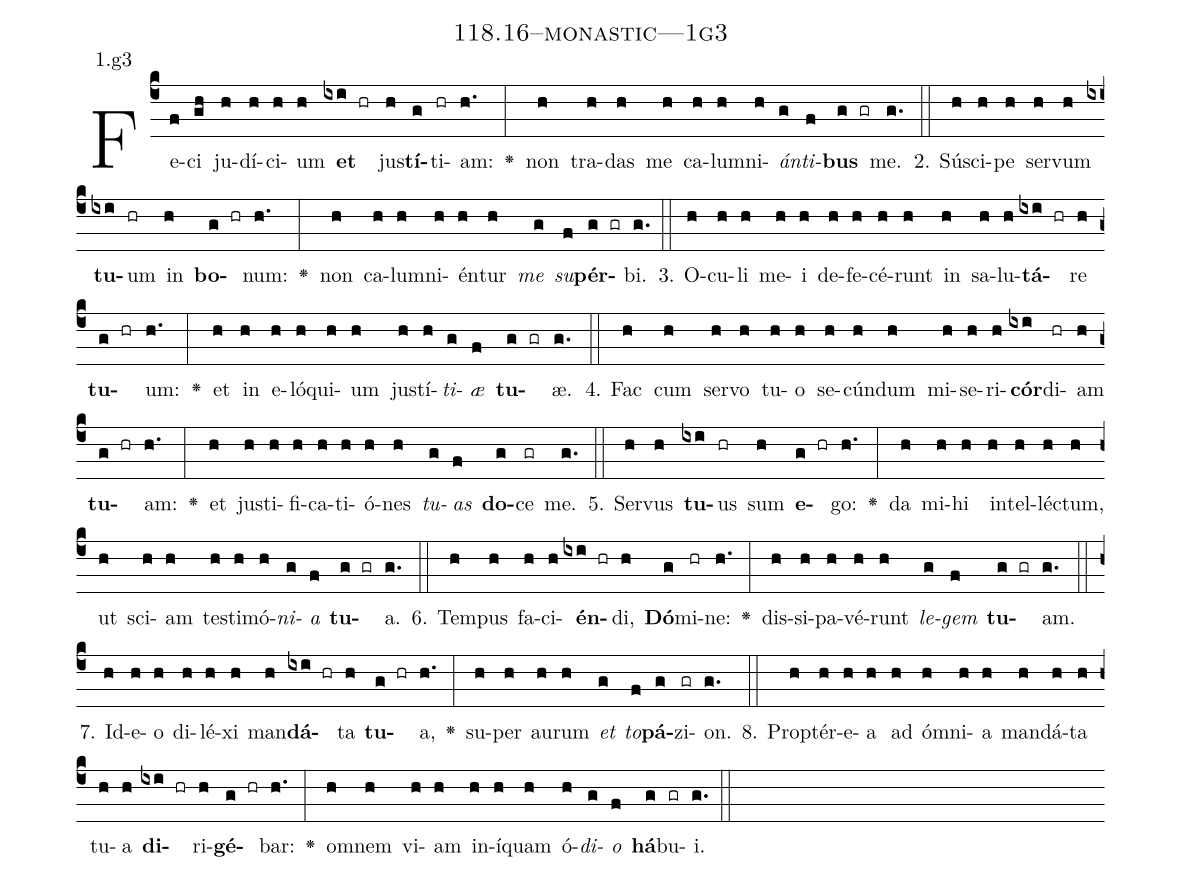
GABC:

name: 118.16--monastic---1g3;
annotation: 1.g3;
%%
(c4)Fe(f)ci(gh) ju(h)dí(h)ci(h)um(h) <b>et</b>(ixi hr) jus(h)<b>tí</b>(g)ti(hr)am:(h.) <v>\greheightstar</v>(:) non(h) tra(h)das(h) me(h) ca(h)lum(h)ni(h)<i>án</i>(g)<i>ti</i>(f)<b>bus</b>(g gr) me.(g.) (::)
2. Sú(h)sci(h)pe(h) ser(h)vum(h) <b>tu</b>(ixi)um(hr) in(h) <b>bo</b>(g hr)num:(h.) <v>\greheightstar</v>(:) non(h) ca(h)lum(h)ni(h)én(h)tur(h) <i>me</i>(g) <i>su</i>(f)<b>pér</b>(g gr)bi.(g.) (::)
3. O(h)cu(h)li(h) me(h)i(h) de(h)fe(h)cé(h)runt(h) in(h) sa(h)lu(h)<b>tá</b>(ixi hr)re(h) <b>tu</b>(g hr)um:(h.) <v>\greheightstar</v>(:) et(h) in(h) e(h)ló(h)qui(h)um(h) jus(h)tí(h)<i>ti</i>(g)<i>æ</i>(f) <b>tu</b>(g gr)æ.(g.) (::)
4. Fac(h) cum(h) ser(h)vo(h) tu(h)o(h) se(h)cún(h)dum(h) mi(h)se(h)ri(h)<b>cór</b>(ixi)di(hr)am(h) <b>tu</b>(g hr)am:(h.) <v>\greheightstar</v>(:) et(h) jus(h)ti(h)fi(h)ca(h)ti(h)ó(h)nes(h) <i>tu</i>(g)<i>as</i>(f) <b>do</b>(g)ce(gr) me.(g.) (::)
5. Ser(h)vus(h) <b>tu</b>(ixi)us(hr) sum(h) <b>e</b>(g hr)go:(h.) <v>\greheightstar</v>(:) da(h) mi(h)hi(h) in(h)tel(h)léc(h)tum,(h) ut(h) sci(h)am(h) tes(h)ti(h)mó(h)<i>ni</i>(g)<i>a</i>(f) <b>tu</b>(g gr)a.(g.) (::)
6. Tem(h)pus(h) fa(h)ci(h)<b>én</b>(ixi hr)di,(h) <b>Dó</b>(g)mi(hr)ne:(h.) <v>\greheightstar</v>(:) dis(h)si(h)pa(h)vé(h)runt(h) <i>le</i>(g)<i>gem</i>(f) <b>tu</b>(g gr)am.(g.) (::)
7. Id(h)e(h)o(h) di(h)lé(h)xi(h) man(h)<b>dá</b>(ixi hr)ta(h) <b>tu</b>(g hr)a,(h.) <v>\greheightstar</v>(:) su(h)per(h) au(h)rum(h) <i>et</i>(g) <i>to</i>(f)<b>pá</b>(g)zi(gr)on.(g.) (::)
8. Prop(h)tér(h)e(h)a(h) ad(h) óm(h)ni(h)a(h) man(h)dá(h)ta(h) tu(h)a(h) <b>di</b>(ixi hr)ri(h)<b>gé</b>(g hr)bar:(h.) <v>\greheightstar</v>(:) om(h)nem(h) vi(h)am(h) in(h)í(h)quam(h) ó(h)<i>di</i>(g)<i>o</i>(f) <b>há</b>(g)bu(gr)i.(g.) (::)
